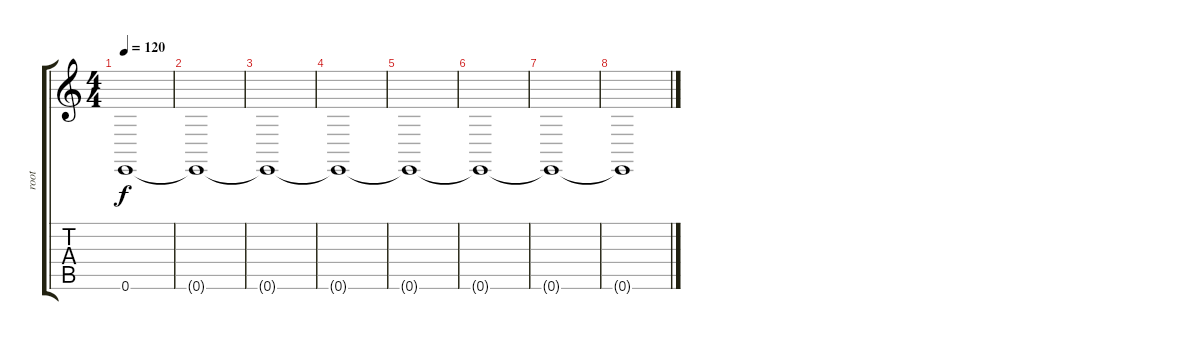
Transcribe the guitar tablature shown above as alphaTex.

\track ("root" "root") {instrument cello}
\staff {score tabs}
\tuning (E4 B3 G3 D3 A2 E2) {hide}
\ts (4 4)
\tempo 120
\clef g2
\ks c
0.6.1{dy f instrument cello} |
0.6{t}.1 |
0.6{t}.1 |
0.6{t}.1 |
0.6{t}.1 |
0.6{t}.1 |
0.6{t}.1 |
0.6{t}.1
